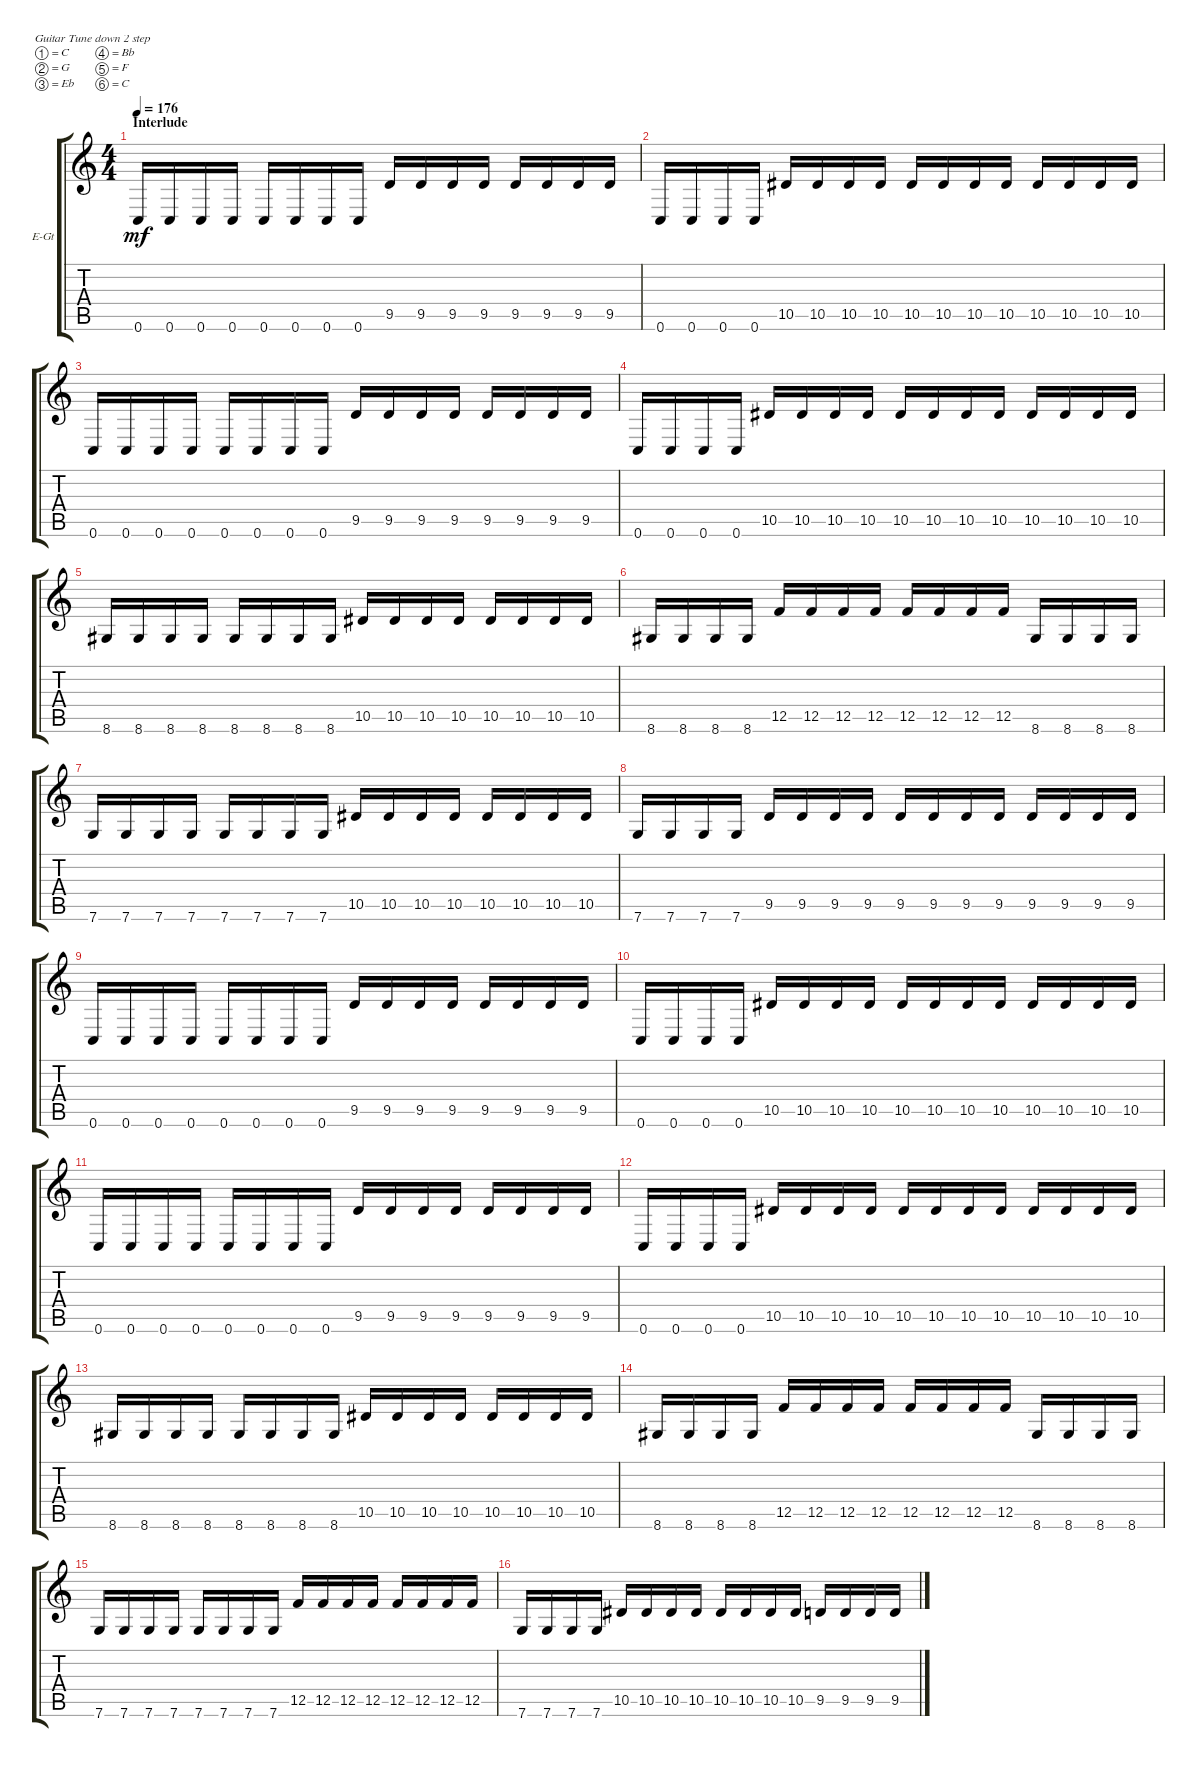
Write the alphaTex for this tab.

\bracketExtendMode groupsimilarinstruments
\firstSystemTrackNameOrientation horizontal
\otherSystemsTrackNameOrientation horizontal
\track ("Guitar 1" "E-Gt") {instrument distortionguitar}
\staff {score tabs}
\tuning (C4 G3 Eb3 Bb2 F2 C2)
\ts (4 4)
\section ("" "Interlude")
\tempo 176
\clef g2
\ks c
0.6.16{dy mf} 0.6.16 0.6.16 0.6.16 0.6.16 0.6.16 0.6.16 0.6.16 9.5.16 9.5.16 9.5.16 9.5.16 9.5.16 9.5.16 9.5.16 9.5.16 |
0.6.16 0.6.16 0.6.16 0.6.16 10.5.16 10.5.16 10.5.16 10.5.16 10.5.16 10.5.16 10.5.16 10.5.16 10.5.16 10.5.16 10.5.16 10.5.16 |
0.6.16 0.6.16 0.6.16 0.6.16 0.6.16 0.6.16 0.6.16 0.6.16 9.5.16 9.5.16 9.5.16 9.5.16 9.5.16 9.5.16 9.5.16 9.5.16 |
0.6.16 0.6.16 0.6.16 0.6.16 10.5.16 10.5.16 10.5.16 10.5.16 10.5.16 10.5.16 10.5.16 10.5.16 10.5.16 10.5.16 10.5.16 10.5.16 |
8.6.16 8.6.16 8.6.16 8.6.16 8.6.16 8.6.16 8.6.16 8.6.16 10.5.16 10.5.16 10.5.16 10.5.16 10.5.16 10.5.16 10.5.16 10.5.16 |
8.6.16 8.6.16 8.6.16 8.6.16 12.5.16 12.5.16 12.5.16 12.5.16 12.5.16 12.5.16 12.5.16 12.5.16 8.6.16 8.6.16 8.6.16 8.6.16 |
7.6.16 7.6.16 7.6.16 7.6.16 7.6.16 7.6.16 7.6.16 7.6.16 10.5.16 10.5.16 10.5.16 10.5.16 10.5.16 10.5.16 10.5.16 10.5.16 |
7.6.16 7.6.16 7.6.16 7.6.16 9.5.16 9.5.16 9.5.16 9.5.16 9.5.16 9.5.16 9.5.16 9.5.16 9.5.16 9.5.16 9.5.16 9.5.16 |
0.6.16 0.6.16 0.6.16 0.6.16 0.6.16 0.6.16 0.6.16 0.6.16 9.5.16 9.5.16 9.5.16 9.5.16 9.5.16 9.5.16 9.5.16 9.5.16 |
0.6.16 0.6.16 0.6.16 0.6.16 10.5.16 10.5.16 10.5.16 10.5.16 10.5.16 10.5.16 10.5.16 10.5.16 10.5.16 10.5.16 10.5.16 10.5.16 |
0.6.16 0.6.16 0.6.16 0.6.16 0.6.16 0.6.16 0.6.16 0.6.16 9.5.16 9.5.16 9.5.16 9.5.16 9.5.16 9.5.16 9.5.16 9.5.16 |
0.6.16 0.6.16 0.6.16 0.6.16 10.5.16 10.5.16 10.5.16 10.5.16 10.5.16 10.5.16 10.5.16 10.5.16 10.5.16 10.5.16 10.5.16 10.5.16 |
8.6.16 8.6.16 8.6.16 8.6.16 8.6.16 8.6.16 8.6.16 8.6.16 10.5.16 10.5.16 10.5.16 10.5.16 10.5.16 10.5.16 10.5.16 10.5.16 |
8.6.16 8.6.16 8.6.16 8.6.16 12.5.16 12.5.16 12.5.16 12.5.16 12.5.16 12.5.16 12.5.16 12.5.16 8.6.16 8.6.16 8.6.16 8.6.16 |
7.6.16 7.6.16 7.6.16 7.6.16 7.6.16 7.6.16 7.6.16 7.6.16 12.5.16 12.5.16 12.5.16 12.5.16 12.5.16 12.5.16 12.5.16 12.5.16 |
7.6.16 7.6.16 7.6.16 7.6.16 10.5.16 10.5.16 10.5.16 10.5.16 10.5.16 10.5.16 10.5.16 10.5.16 9.5.16 9.5.16 9.5.16 9.5.16
